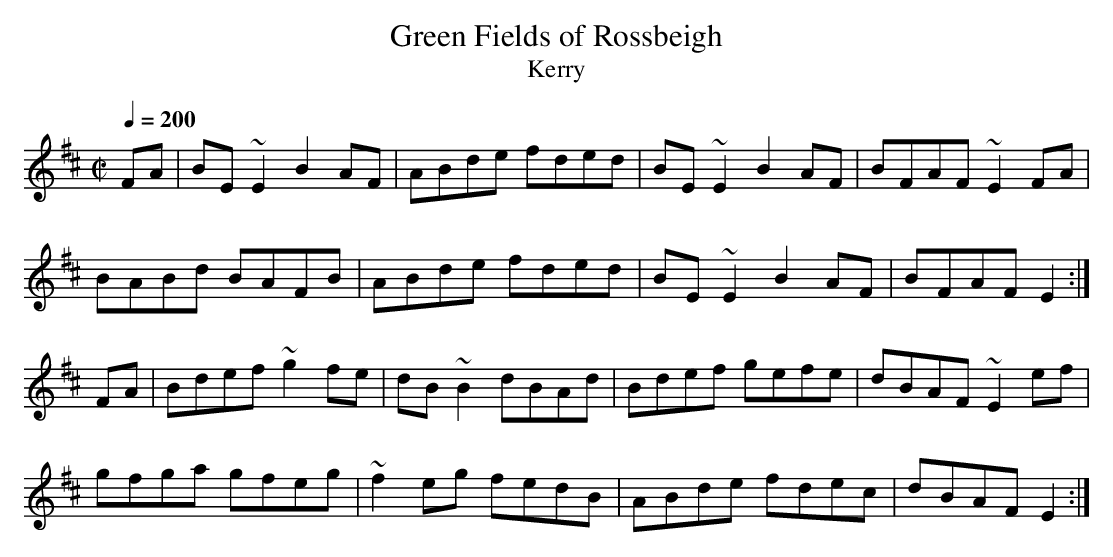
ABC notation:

X:1
T:Green Fields of Rossbeigh
T:Kerry
M:C|
L:1/8
Q:1/4=200
K:Edor
FA|BE~E2 B2 AF|ABde fded|BE~E2 B2 AF|BFAF ~E2FA|
BABd BAFB|ABde fded|BE~E2 B2 AF|BFAF E2:|
FA|Bdef ~g2fe|dB~B2 dBAd|Bdef gefe|dBAF ~E2ef|
gfga gfeg|~f2eg fedB|ABde fdec|dBAF E2:|
